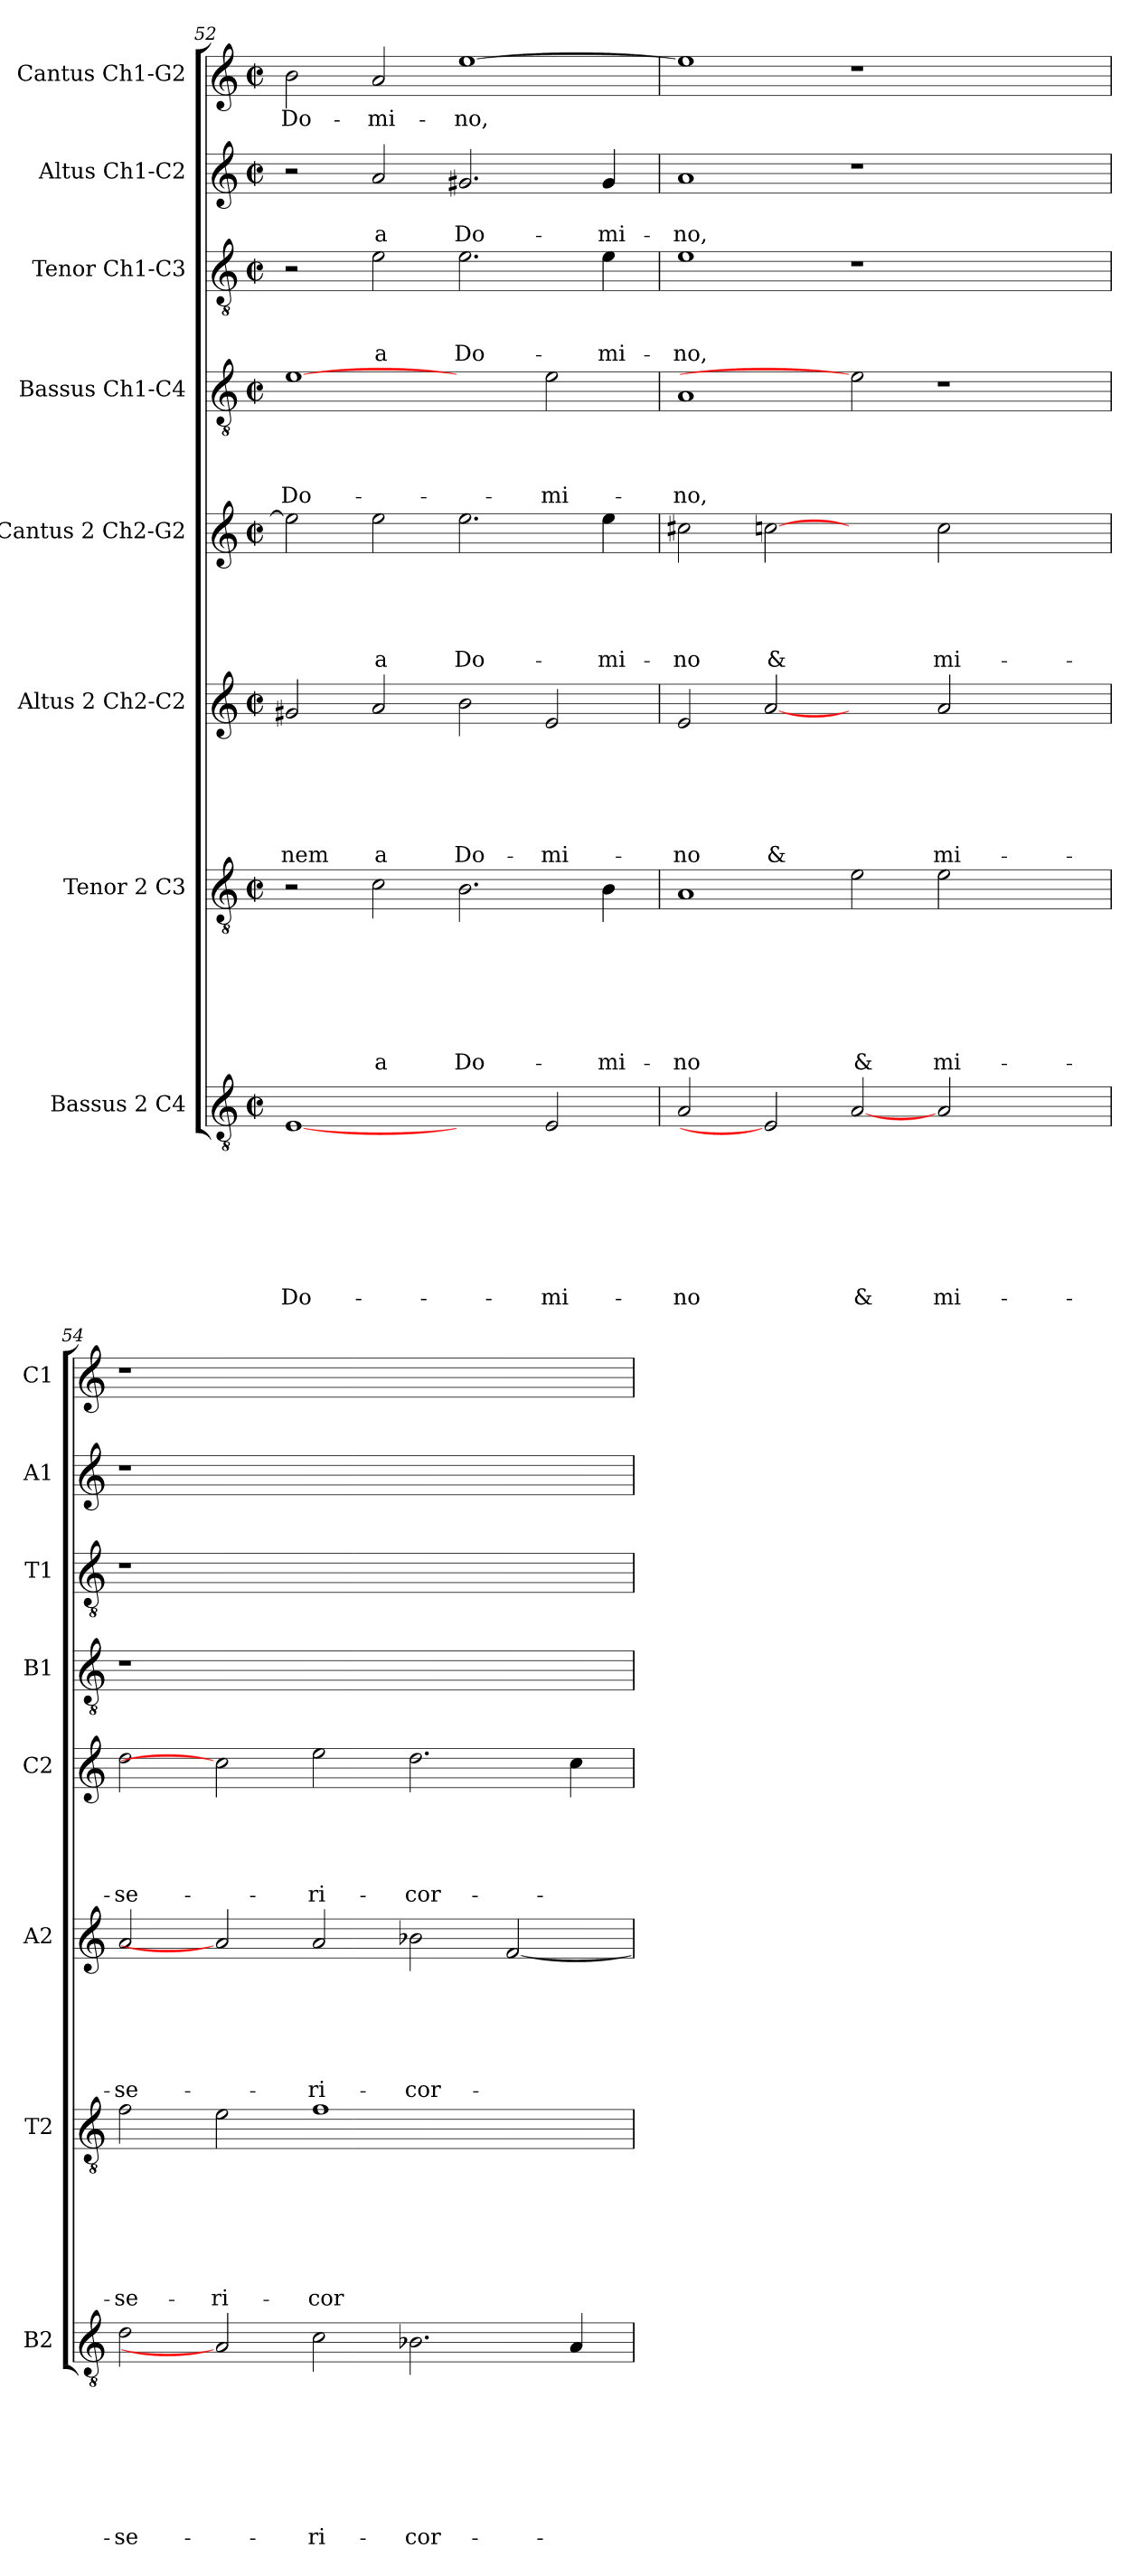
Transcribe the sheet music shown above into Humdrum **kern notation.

**kern	**text	**text	**text	**text	**text	**text	**text	**text	**kern	**text	**text	**text	**text	**text	**text	**text	**kern	**text	**text	**text	**text	**text	**text	**kern	**text	**text	**text	**text	**text	**kern	**text	**text	**text	**text	**kern	**text	**text	**text	**kern	**text	**text	**kern	**text
*part8	*part8	*part8	*part8	*part8	*part8	*part8	*part8	*part8	*part7	*part7	*part7	*part7	*part7	*part7	*part7	*part7	*part6	*part6	*part6	*part6	*part6	*part6	*part6	*part5	*part5	*part5	*part5	*part5	*part5	*part4	*part4	*part4	*part4	*part4	*part3	*part3	*part3	*part3	*part2	*part2	*part2	*part1	*part1
*staff8	*staff8	*staff8	*staff8	*staff8	*staff8	*staff8	*staff8	*staff8	*staff7	*staff7	*staff7	*staff7	*staff7	*staff7	*staff7	*staff7	*staff6	*staff6	*staff6	*staff6	*staff6	*staff6	*staff6	*staff5	*staff5	*staff5	*staff5	*staff5	*staff5	*staff4	*staff4	*staff4	*staff4	*staff4	*staff3	*staff3	*staff3	*staff3	*staff2	*staff2	*staff2	*staff1	*staff1
*I"Bassus 2 C4	*	*	*	*	*	*	*	*	*I"Tenor 2 C3	*	*	*	*	*	*	*	*I"Altus 2 Ch2-C2	*	*	*	*	*	*	*I"Cantus 2  Ch2-G2	*	*	*	*	*	*I"Bassus  Ch1-C4	*	*	*	*	*I"Tenor Ch1-C3	*	*	*	*I"Altus  Ch1-C2	*	*	*I"Cantus Ch1-G2	*
*I'B2	*	*	*	*	*	*	*	*	*I'T2	*	*	*	*	*	*	*	*I'A2	*	*	*	*	*	*	*I'C2	*	*	*	*	*	*I'B1	*	*	*	*	*I'T1	*	*	*	*I'A1	*	*	*I'C1	*
*clefGv2	*	*	*	*	*	*	*	*	*clefGv2	*	*	*	*	*	*	*	*clefG2	*	*	*	*	*	*	*clefG2	*	*	*	*	*	*clefGv2	*	*	*	*	*clefGv2	*	*	*	*clefG2	*	*	*clefG2	*
*k[]	*	*	*	*	*	*	*	*	*k[]	*	*	*	*	*	*	*	*k[]	*	*	*	*	*	*	*k[]	*	*	*	*	*	*k[]	*	*	*	*	*k[]	*	*	*	*k[]	*	*	*k[]	*
*C:	*	*	*	*	*	*	*	*	*C:	*	*	*	*	*	*	*	*C:	*	*	*	*	*	*	*C:	*	*	*	*	*	*C:	*	*	*	*	*C:	*	*	*	*C:	*	*	*C:	*
*M2/2	*	*	*	*	*	*	*	*	*M2/2	*	*	*	*	*	*	*	*M2/2	*	*	*	*	*	*	*M2/2	*	*	*	*	*	*M2/2	*	*	*	*	*M2/2	*	*	*	*M2/2	*	*	*M2/2	*
*met(c|)	*	*	*	*	*	*	*	*	*met(c|)	*	*	*	*	*	*	*	*met(c|)	*	*	*	*	*	*	*met(c|)	*	*	*	*	*	*met(c|)	*	*	*	*	*met(c|)	*	*	*	*met(c|)	*	*	*met(c|)	*
=52	=52	=52	=52	=52	=52	=52	=52	=52	=52	=52	=52	=52	=52	=52	=52	=52	=52	=52	=52	=52	=52	=52	=52	=52	=52	=52	=52	=52	=52	=52	=52	=52	=52	=52	=52	=52	=52	=52	=52	=52	=52	=52	=52
!	!	!	!	!	!	!	!	!LO:LY:b	!	!	!	!	!	!	!	!	!	!	!	!	!	!	!LO:LY:b	!	!	!	!	!	!	!	!	!	!	!LO:LY:b	!	!	!	!	!	!	!	!	!LO:LY:b
[1E	.	.	.	.	.	.	.	Do-	2r	.	.	.	.	.	.	.	2g#X/	.	.	.	.	.	-nem	2ee\]	.	.	.	.	.	[1e	.	.	.	Do-	2r	.	.	.	2r	.	.	2b\	Do-
!	!	!	!	!	!	!	!	!	!	!	!	!	!	!	!	!LO:LY:b	!	!	!	!	!	!	!LO:LY:b	!	!	!	!	!	!LO:LY:b	!	!	!	!	!	!	!	!	!LO:LY:b	!	!	!LO:LY:b	!	!LO:LY:b
.	.	.	.	.	.	.	.	.	2c\	.	.	.	.	.	.	a	2a/	.	.	.	.	.	a	2ee\	.	.	.	.	a	.	.	.	.	.	2e\	.	.	a	2a/	.	a	2a/	-mi-
!	!	!	!	!	!	!	!	!	!	!	!	!	!	!	!	!LO:LY:b	!	!	!	!	!	!	!LO:LY:b	!	!	!	!	!	!LO:LY:b	!	!	!	!	!	!	!	!	!LO:LY:b	!	!	!LO:LY:b	!	!LO:LY:b
2ryy	.	.	.	.	.	.	.	.	2.B\	.	.	.	.	.	.	Do-	2b\	.	.	.	.	.	Do-	2.ee\	.	.	.	.	Do-	2ryy	.	.	.	.	2.e\	.	.	Do-	2.g#X/	.	Do-	[1ee	-no,
!	!	!	!	!	!	!	!	!LO:LY:b	!	!	!	!	!	!	!	!	!	!	!	!	!	!	!LO:LY:b	!	!	!	!	!	!	!	!	!	!	!LO:LY:b	!	!	!	!	!	!	!	!	!
2E/	.	.	.	.	.	.	.	-mi-	.	.	.	.	.	.	.	.	2e/	.	.	.	.	.	-mi-	.	.	.	.	.	.	2e\	.	.	.	-mi-	.	.	.	.	.	.	.	.	.
!	!	!	!	!	!	!	!	!	!	!	!	!	!	!	!	!LO:LY:b	!	!	!	!	!	!	!	!	!	!	!	!	!LO:LY:b	!	!	!	!	!	!	!	!	!LO:LY:b	!	!	!LO:LY:b	!	!
.	.	.	.	.	.	.	.	.	4B\	.	.	.	.	.	.	-mi-	.	.	.	.	.	.	.	4ee\	.	.	.	.	-mi-	.	.	.	.	.	4e\	.	.	-mi-	4g#/	.	-mi-	.	.
=53	=53	=53	=53	=53	=53	=53	=53	=53	=53	=53	=53	=53	=53	=53	=53	=53	=53	=53	=53	=53	=53	=53	=53	=53	=53	=53	=53	=53	=53	=53	=53	=53	=53	=53	=53	=53	=53	=53	=53	=53	=53	=53	=53
!	!	!	!	!	!	!	!	!LO:LY:b	!	!	!	!	!	!	!	!LO:LY:b	!	!	!	!	!	!	!LO:LY:b	!	!	!	!	!	!LO:LY:b	!	!	!	!	!LO:LY:b	!	!	!	!LO:LY:b	!	!	!LO:LY:b	!	!
2A/	.	.	.	.	.	.	.	-no	1A	.	.	.	.	.	.	-no	2e/	.	.	.	.	.	-no	2cc#X\	.	.	.	.	-no	1A	.	.	.	-no,	1e	.	.	-no,	1a	.	-no,	1ee]	.
!	!	!	!	!	!	!	!	!	!	!	!	!	!	!	!	!	!	!	!	!	!	!	!LO:LY:b	!	!	!	!	!	!LO:LY:b	!	!	!	!	!	!	!	!	!	!	!	!	!	!
2E]	.	.	.	.	.	.	.	.	.	.	.	.	.	.	.	.	[2a	.	.	.	.	.	&	[2ccn	.	.	.	.	&	.	.	.	.	.	.	.	.	.	.	.	.	.	.
!	!	!	!	!	!	!	!	!LO:LY:b	!	!	!	!	!	!	!	!LO:LY:b	!	!	!	!	!	!	!	!	!	!	!	!	!	!	!	!	!	!	!	!	!	!	!	!	!	!	!
[2A	.	.	.	.	.	.	.	&	2e\	.	.	.	.	.	.	&	2ryy	.	.	.	.	.	.	2ryy	.	.	.	.	.	2e]	.	.	.	.	1r	.	.	.	1r	.	.	1r	.
!	!	!	!	!	!	!	!	!LO:LY:b	!	!	!	!	!	!	!	!LO:LY:b	!	!	!	!	!	!	!LO:LY:b	!	!	!	!	!	!LO:LY:b	!	!	!	!	!	!	!	!	!	!	!	!	!	!
2A/	.	.	.	.	.	.	.	mi-	2e\	.	.	.	.	.	.	mi-	2a/	.	.	.	.	.	mi-	2cc\	.	.	.	.	mi-	1r	.	.	.	.	.	.	.	.	.	.	.	.	.
2ryy	.	.	.	.	.	.	.	.	2ryy	.	.	.	.	.	.	.	2ryy	.	.	.	.	.	.	2ryy	.	.	.	.	.	.	.	.	.	.	2ryy	.	.	.	2ryy	.	.	2ryy	.
=54	=54	=54	=54	=54	=54	=54	=54	=54	=54	=54	=54	=54	=54	=54	=54	=54	=54	=54	=54	=54	=54	=54	=54	=54	=54	=54	=54	=54	=54	=54	=54	=54	=54	=54	=54	=54	=54	=54	=54	=54	=54	=54	=54
!	!	!	!	!	!	!	!	!LO:LY:b	!	!	!	!	!	!	!	!LO:LY:b	!	!	!	!	!	!	!LO:LY:b	!	!	!	!	!	!LO:LY:b	!	!	!	!	!	!	!	!	!	!	!	!	!	!
2d\	.	.	.	.	.	.	.	-se-	2f\	.	.	.	.	.	.	-se-	2a/	.	.	.	.	.	-se-	2dd\	.	.	.	.	-se-	1r	.	.	.	.	1r	.	.	.	1r	.	.	1r	.
!	!	!	!	!	!	!	!	!	!	!	!	!	!	!	!	!LO:LY:b	!	!	!	!	!	!	!	!	!	!	!	!	!	!	!	!	!	!	!	!	!	!	!	!	!	!	!
2A]	.	.	.	.	.	.	.	.	2e\	.	.	.	.	.	.	-ri-	2a]	.	.	.	.	.	.	2cc]	.	.	.	.	.	.	.	.	.	.	.	.	.	.	.	.	.	.	.
!	!	!	!	!	!	!	!	!LO:LY:b	!	!	!	!	!	!	!	!LO:LY:b	!	!	!	!	!	!	!LO:LY:b	!	!	!	!	!	!LO:LY:b	!	!	!	!	!	!	!	!	!	!	!	!	!	!
2c\	.	.	.	.	.	.	.	-ri-	1f	.	.	.	.	.	.	-cor-	2a/	.	.	.	.	.	-ri-	2ee\	.	.	.	.	-ri-	1.ryy	.	.	.	.	1.ryy	.	.	.	1.ryy	.	.	1.ryy	.
!	!	!	!	!	!	!	!	!LO:LY:b	!	!	!	!	!	!	!	!	!	!	!	!	!	!	!LO:LY:b	!	!	!	!	!	!LO:LY:b	!	!	!	!	!	!	!	!	!	!	!	!	!	!
2.B-X\	.	.	.	.	.	.	.	-cor-	.	.	.	.	.	.	.	.	2b-X\	.	.	.	.	.	-cor-	2.dd\	.	.	.	.	-cor-	.	.	.	.	.	.	.	.	.	.	.	.	.	.
.	.	.	.	.	.	.	.	.	2ryy	.	.	.	.	.	.	.	[2f/	.	.	.	.	.	.	.	.	.	.	.	.	.	.	.	.	.	.	.	.	.	.	.	.	.	.
4A/	.	.	.	.	.	.	.	.	.	.	.	.	.	.	.	.	.	.	.	.	.	.	.	4cc\	.	.	.	.	.	.	.	.	.	.	.	.	.	.	.	.	.	.	.
=	=	=	=	=	=	=	=	=	=	=	=	=	=	=	=	=	=	=	=	=	=	=	=	=	=	=	=	=	=	=	=	=	=	=	=	=	=	=	=	=	=	=	=
*-	*-	*-	*-	*-	*-	*-	*-	*-	*-	*-	*-	*-	*-	*-	*-	*-	*-	*-	*-	*-	*-	*-	*-	*-	*-	*-	*-	*-	*-	*-	*-	*-	*-	*-	*-	*-	*-	*-	*-	*-	*-	*-	*-
